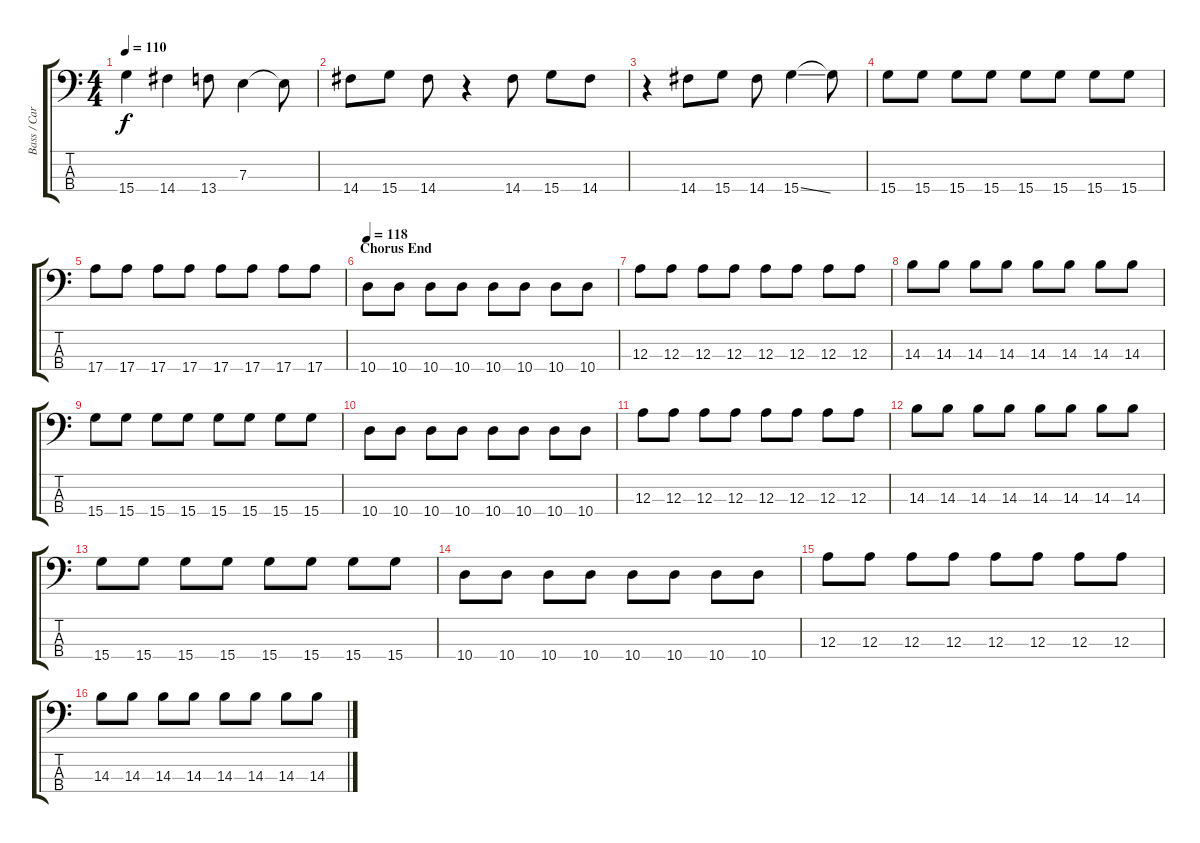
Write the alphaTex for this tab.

\track ("Bass / Carl" "Bass / Car") {instrument electricbasspick}
\staff {score tabs}
\tuning (G2 D2 A1 E1) {hide}
\ts (4 4)
\tempo 110
\clef f4
\ks c
15.4.4{dy f} 14.4.4 13.4.8 7.3.4 7.3{t}.8 |
14.4.8 15.4.8 14.4.8 r.4 14.4.8 15.4.8 14.4.8 |
r.4 14.4.8 15.4.8 14.4.8 15.4{ss}.4 15.4{t}.8 |
15.4.8{volume 10} 15.4.8 15.4.8 15.4.8 15.4.8{volume 12} 15.4.8 15.4.8 15.4.8 |
17.4.8{volume 14} 17.4.8 17.4.8 17.4.8 17.4.8{volume 16} 17.4.8 17.4.8 17.4.8 |
\section ("" "Chorus End")
\tempo 118
10.4.8 10.4.8 10.4.8 10.4.8 10.4.8 10.4.8 10.4.8 10.4.8 |
12.3.8 12.3.8 12.3.8 12.3.8 12.3.8 12.3.8 12.3.8 12.3.8 |
14.3.8 14.3.8 14.3.8 14.3.8 14.3.8 14.3.8 14.3.8 14.3.8 |
15.4.8 15.4.8 15.4.8 15.4.8 15.4.8 15.4.8 15.4.8 15.4.8 |
10.4.8 10.4.8 10.4.8 10.4.8 10.4.8 10.4.8 10.4.8 10.4.8 |
12.3.8 12.3.8 12.3.8 12.3.8 12.3.8 12.3.8 12.3.8 12.3.8 |
14.3.8 14.3.8 14.3.8 14.3.8 14.3.8 14.3.8 14.3.8 14.3.8 |
15.4.8 15.4.8 15.4.8 15.4.8 15.4.8 15.4.8 15.4.8 15.4.8 |
10.4.8 10.4.8 10.4.8 10.4.8 10.4.8 10.4.8 10.4.8 10.4.8 |
12.3.8 12.3.8 12.3.8 12.3.8 12.3.8 12.3.8 12.3.8 12.3.8 |
14.3.8 14.3.8 14.3.8 14.3.8 14.3.8 14.3.8 14.3.8 14.3.8
